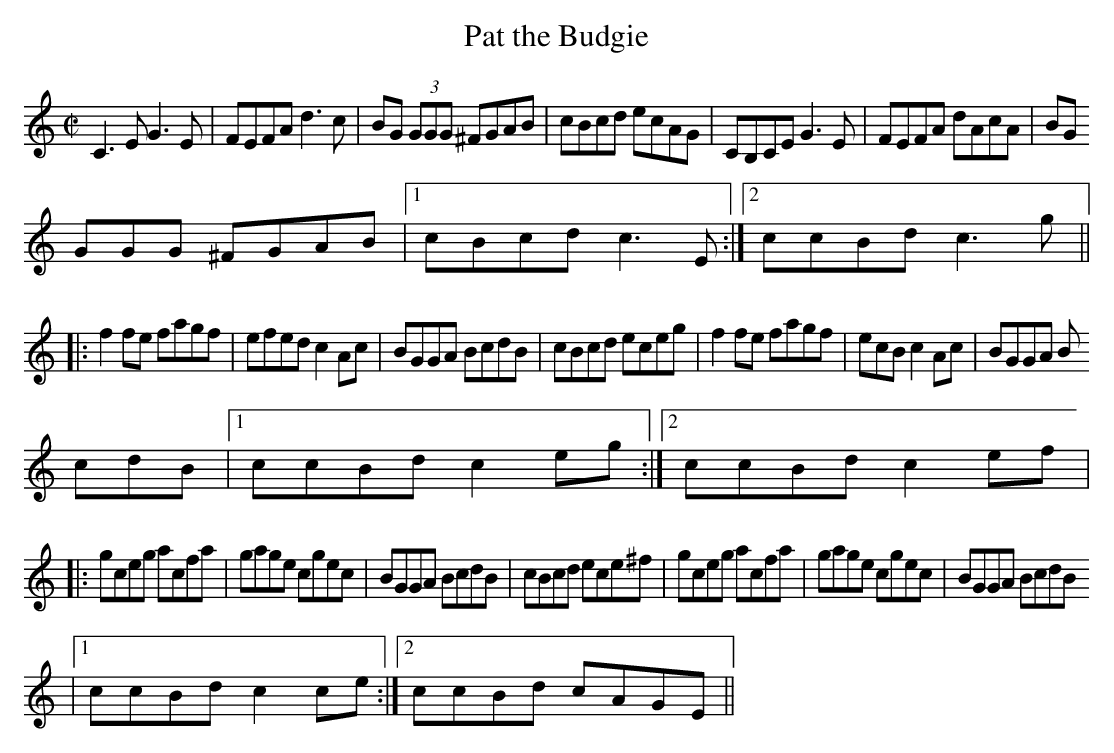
X:1
T:Pat the Budgie
M:C|
L:1/8
K:C
C3 E G3E|FEFA d3  c|BG (3GGG ^FGAB|cBcd ecAG|CB,CE G3  E|FEFA dAcA|BG (3
GGG ^FGAB|1cBcd c3  E :|2ccBd c3   g||
|:f2 fe fagf |efed c2 Ac|BGGA BcdB|cBcd eceg|f2 fe fagf|ecB c2 Ac|BGGA B
cdB|1ccBd c2  eg :|2ccBd c2 ef|
|:gceg acfa|gage cgec|BGGA BcdB|cBcd ece^f|gceg acfa|gage cgec|BGGA BcdB
|1ccBd c2 ce :|2ccBd cAGE||
